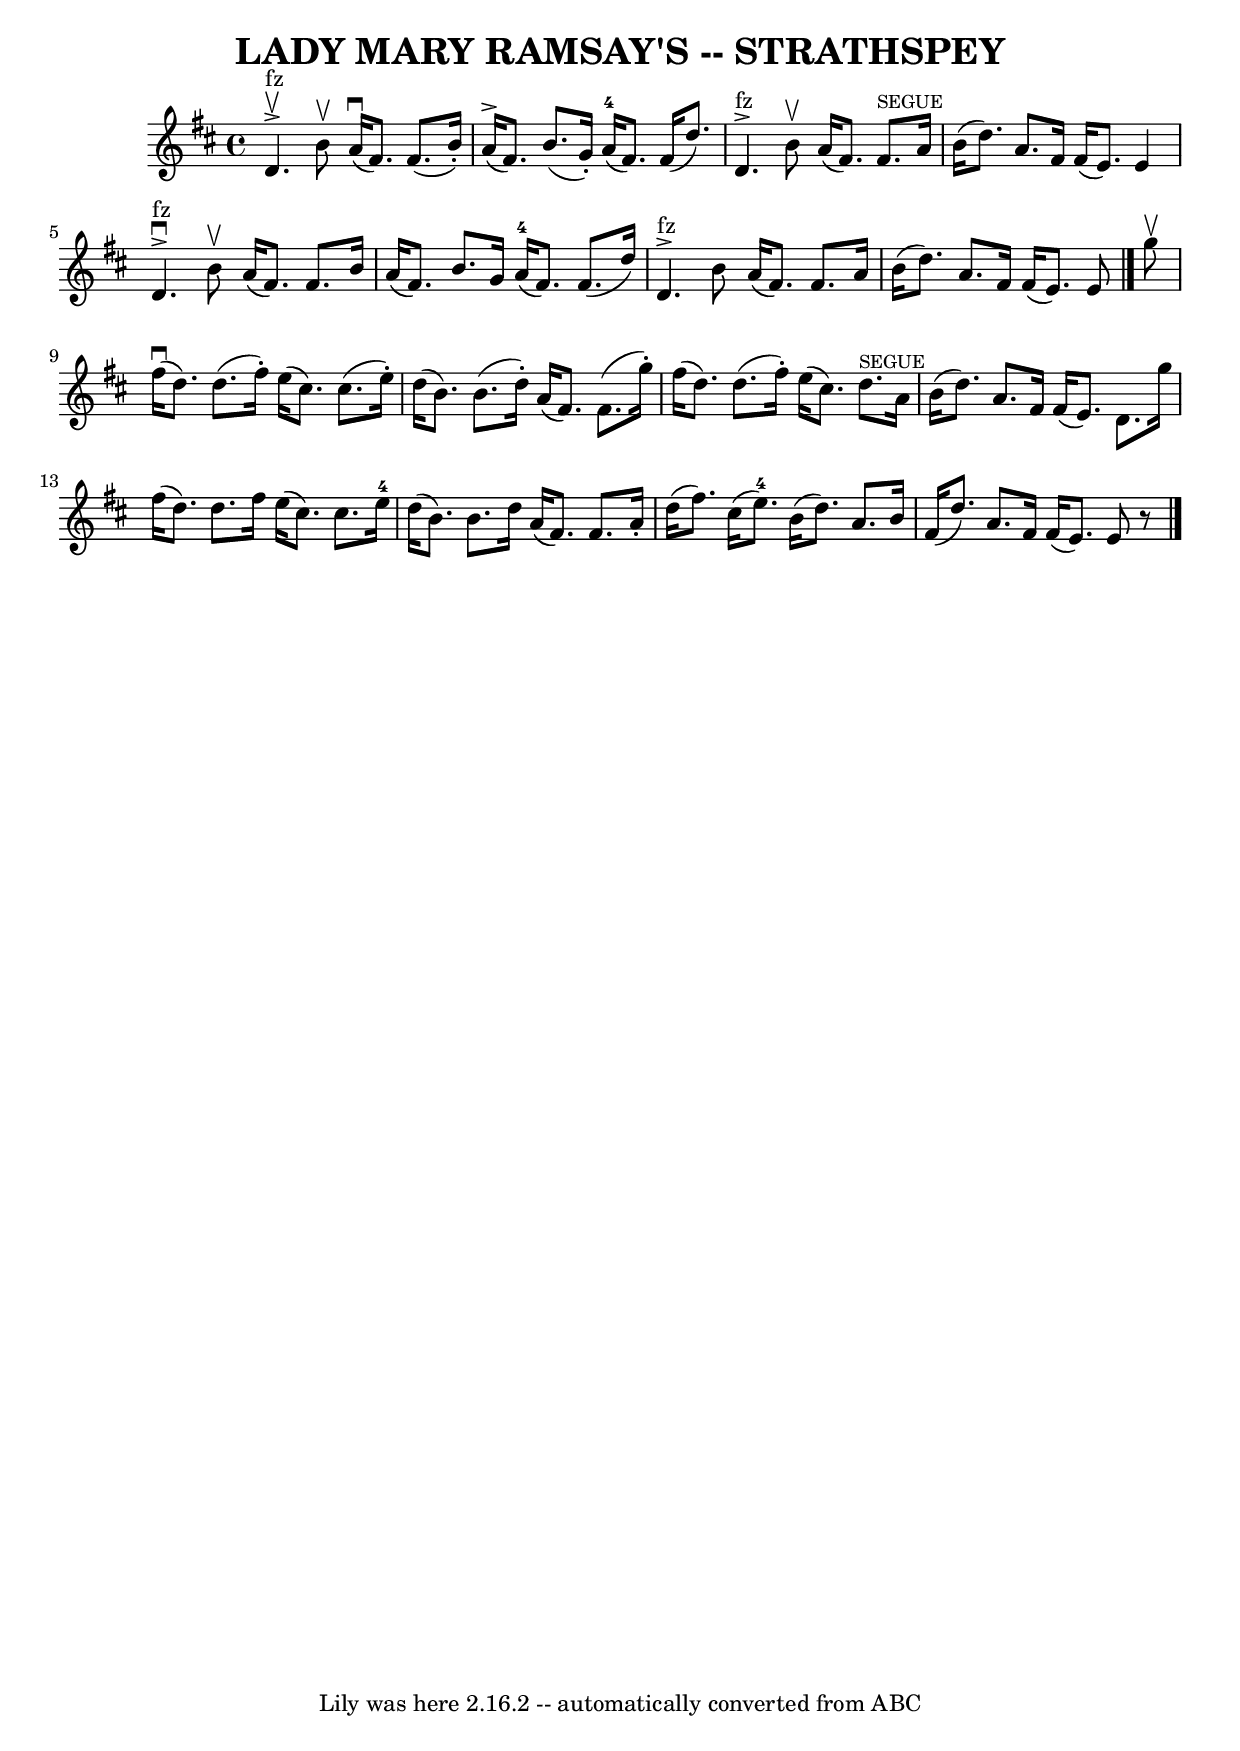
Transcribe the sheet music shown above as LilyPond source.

\version "2.16.2"
\include "Mammoth.ily"
\header {
  %% book = "Ryan's Mammoth Collection of Fiddle Tunes"
  crossRefNumber = "1"
  footnotes = ""
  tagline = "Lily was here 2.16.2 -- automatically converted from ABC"
  title = "LADY MARY RAMSAY'S -- STRATHSPEY"

}
voicedefault =  {


  \override Staff.TimeSignature #'style = #'C
  \time 4/4 
  \key d \major
  d'4.^"fz"^\upbow^\accent b'8^\upbow a'16 
  (^\downbow fis'8.) fis'8. (b'16 -.)   |
  a'16 (^\accent   
  fis'8.) b'8. (g'16 -.) a'16-4(fis'8.) fis'16 (d''8. 
  )   |
  d'4.^"fz"^\accent b'8^\upbow a'16 (fis'8.)   
  fis'8.^\segue a'16    |
  b'16 (d''8.) a'8. fis'16    
  fis'16 (e'8.) e'4    |
  d'4.^"fz"^\accent^\downbow b'8 ^\upbow a'16 (fis'8.) fis'8. b'16    |
  a'16 (fis'8.  
  -) b'8. g'16 a'16-4(fis'8.) fis'8. (d''16)   
  |
  d'4.^"fz"^\accent b'8 a'16 (fis'8.) fis'8. a'16 
  |
  b'16 (d''8.) a'8. fis'16 fis'16 (e'8.) e'8  
  \bar "|." g''8^\upbow   |
  fis''16 (^\downbow d''8.)   
  d''8. (fis''16 -.) e''16 (cis''8.) cis''8. (e''16 -.)   
  |
  d''16 (b'8.) b'8. (d''16 -.) a'16 (fis'8.)   
  fis'8. (g''16 -.)   |
  fis''16 (d''8.) d''8. (fis''16 
  -.) e''16 (cis''8.) d''8.^\segue a'16    |
  b'16 (
  d''8.) a'8. fis'16 fis'16 (e'8.) d'8. g''16    |
  
  fis''16 (d''8.) d''8. fis''16 e''16 (cis''8.) cis''8.   
  e''16-4   |
  d''16 (b'8.) b'8. d''16    |
  a'16 
  (fis'8.) fis'8. a'16 -.   |
  d''16 (fis''8.)   
  cis''16 (e''8.-4) b'16 (d''8.) a'8. b'16    |
  
  fis'16 (d''8.) a'8. fis'16 fis'16 (e'8.) e'8    r8   
  \bar "|."   

}

\score{
  <<

    \context Staff="default"
    {
      \voicedefault 
      
    }

  >>
  \layout {
    
  }
  \midi {
  }

}
